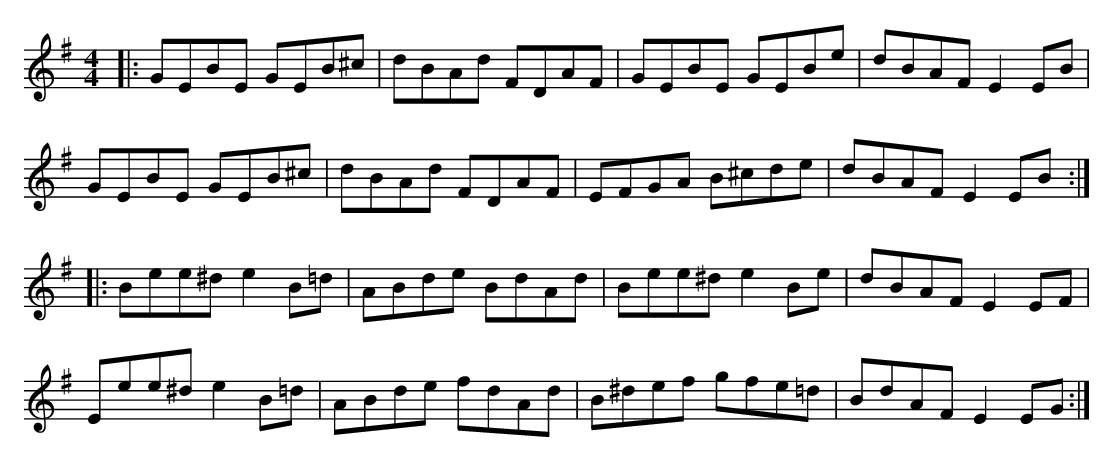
X:1
M:4/4
K:Emin
|:GEBE GEB^c|dBAd FDAF|GEBE GEBe|dBAF E2 EB|
GEBE GEB^c|dBAd FDAF|EFGA B^cde|dBAF E2 EB:|
|:Bee^d e2B=d|ABde BdAd|Bee^d e2Be|dBAF E2 EF|
Eee^d e2 B=d|ABde fdAd|B^def gfe=d|BdAF E2EG:|
